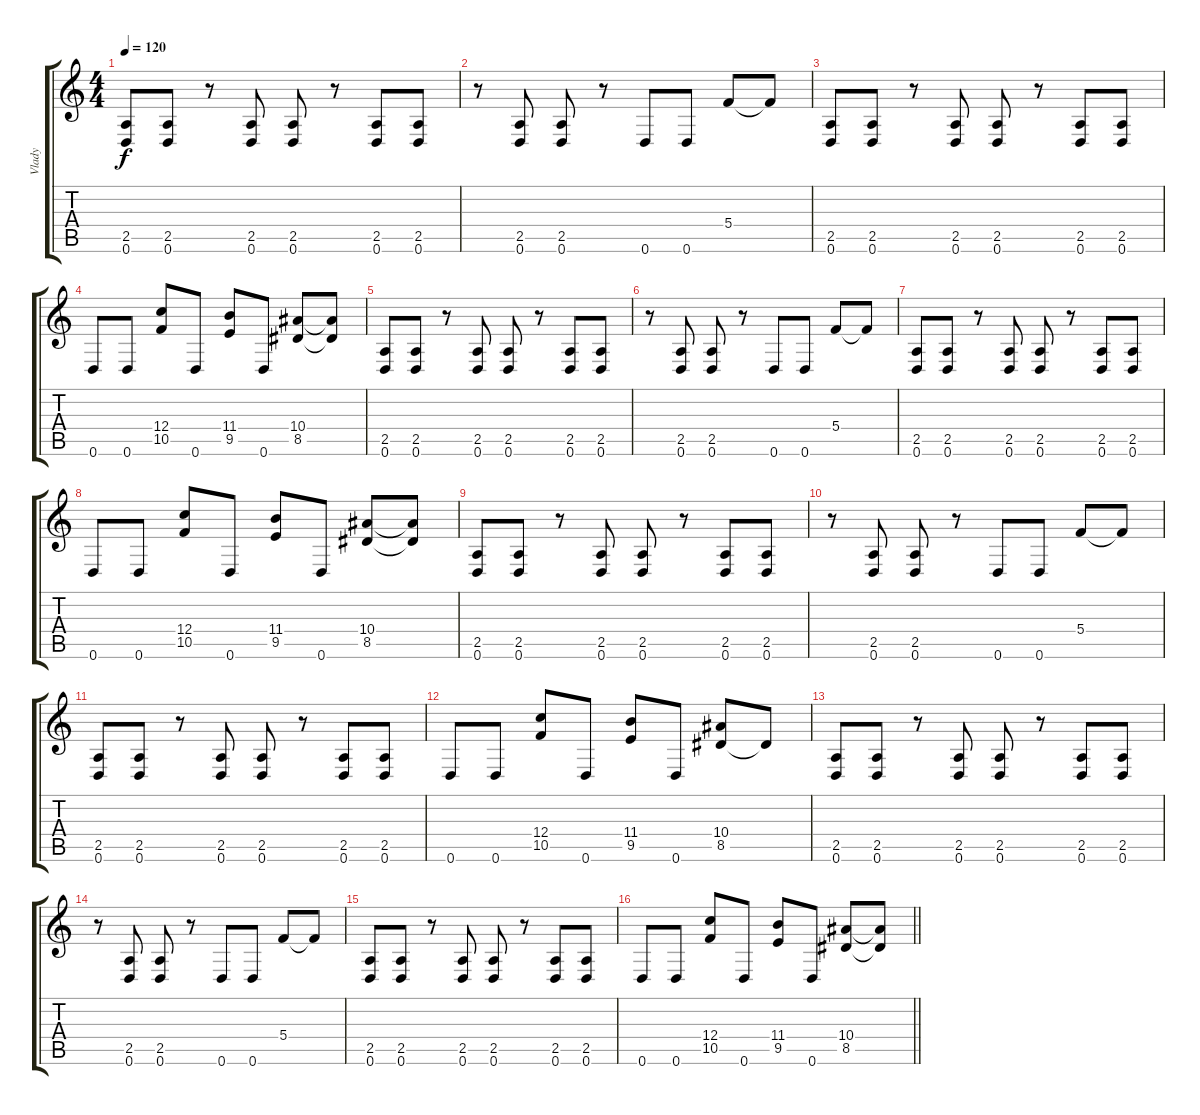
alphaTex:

\track ("Vlady" "Vlady") {instrument electricguitarjazz}
\staff {score tabs}
\tuning (D4 A3 F3 C3 G2 D2) {hide}
\ts (4 4)
\tempo 120
\clef g2
\ks c
(2.5 0.6).8{dy f instrument distortionguitar} (2.5 0.6).8 r.8 (2.5 0.6).8 (2.5 0.6).8 r.8 (2.5 0.6).8 (2.5 0.6).8 |
r.8 (2.5 0.6).8 (2.5 0.6).8 r.8 0.6.8 0.6.8 5.4.8 5.4{t}.8 |
(2.5 0.6).8 (2.5 0.6).8 r.8 (2.5 0.6).8 (2.5 0.6).8 r.8 (2.5 0.6).8 (2.5 0.6).8 |
0.6.8 0.6.8 (12.4 10.5).8 0.6.8 (11.4 9.5).8 0.6.8 (10.4 8.5).8 (10.4{t} 8.5{t}).8 |
(2.5 0.6).8{instrument distortionguitar} (2.5 0.6).8 r.8 (2.5 0.6).8 (2.5 0.6).8 r.8 (2.5 0.6).8 (2.5 0.6).8 |
r.8 (2.5 0.6).8 (2.5 0.6).8 r.8 0.6.8 0.6.8 5.4.8 5.4{t}.8 |
(2.5 0.6).8 (2.5 0.6).8 r.8 (2.5 0.6).8 (2.5 0.6).8 r.8 (2.5 0.6).8 (2.5 0.6).8 |
0.6.8 0.6.8 (12.4 10.5).8 0.6.8 (11.4 9.5).8 0.6.8 (10.4 8.5).8 (10.4{t} 8.5{t}).8 |
(2.5 0.6).8{instrument distortionguitar} (2.5 0.6).8 r.8 (2.5 0.6).8 (2.5 0.6).8 r.8 (2.5 0.6).8 (2.5 0.6).8 |
r.8 (2.5 0.6).8 (2.5 0.6).8 r.8 0.6.8 0.6.8 5.4.8 5.4{t}.8 |
(2.5 0.6).8 (2.5 0.6).8 r.8 (2.5 0.6).8 (2.5 0.6).8 r.8 (2.5 0.6).8 (2.5 0.6).8 |
0.6.8 0.6.8 (12.4 10.5).8 0.6.8 (11.4 9.5).8 0.6.8 (10.4 8.5).8 8.5{t}.8 |
(2.5 0.6).8{instrument distortionguitar} (2.5 0.6).8 r.8 (2.5 0.6).8 (2.5 0.6).8 r.8 (2.5 0.6).8 (2.5 0.6).8 |
r.8 (2.5 0.6).8 (2.5 0.6).8 r.8 0.6.8 0.6.8 5.4.8 5.4{t}.8 |
(2.5 0.6).8 (2.5 0.6).8 r.8 (2.5 0.6).8 (2.5 0.6).8 r.8 (2.5 0.6).8 (2.5 0.6).8 |
\barLineRight lightlight
0.6.8 0.6.8 (12.4 10.5).8 0.6.8 (11.4 9.5).8 0.6.8 (10.4 8.5).8 (10.4{t} 8.5{t}).8
